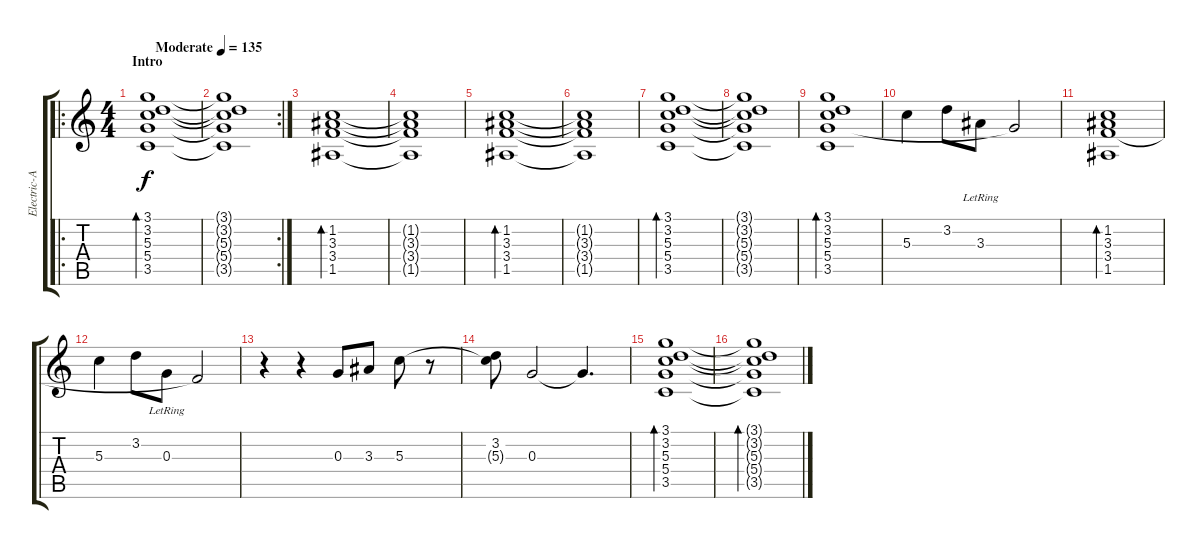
\track ("Electric-Acoustic" "Electric-A") {instrument acousticguitarsteel}
\staff {score tabs}
\tuning (E4 B3 G3 D3 A2 E2) {hide}
\ro
\ts (4 4)
\section ("" "Intro")
\tempo (135 "Moderate")
\clef g2
\ks c
(3.1 3.2 5.3 5.4 3.5).1{bd 240 dy f instrument acousticguitarsteel} |
\rc 2
(3.1{t} 3.2{t} 5.3{t} 5.4{t} 3.5{t}).1 |
(1.2 3.3 3.4 1.5).1{bd 240} |
(1.2{t} 3.3{t} 3.4{t} 1.5{t}).1 |
(1.2 3.3 3.4 1.5).1{bd 240} |
(1.2{t} 3.3{t} 3.4{t} 1.5{t}).1 |
(3.1 3.2 5.3 5.4 3.5).1{bd 240} |
(3.1{t} 3.2{t} 5.3{t} 5.4{t} 3.5{t}).1 |
(3.1 3.2 5.3 5.4 3.5).1{bd 240} |
5.3.4 3.2.8 3.3{lr}.8 5.4{t}.2 |
(1.2 3.3 3.4 1.5).1{bd 240} |
5.3.4 3.2.8 0.3{lr}.8 3.4{t}.2 |
r.4 r.4 0.3.8 3.3.8 5.3.8 r.8 |
(3.2 5.3{t}).8 0.3.2 0.3{t}.4{d} |
(3.1 3.2 5.3 5.4 3.5).1{bd 60 volume 2} |
(3.1{t} 3.2{t} 5.3{t} 5.4{t} 3.5{t}).1{bd 60}
